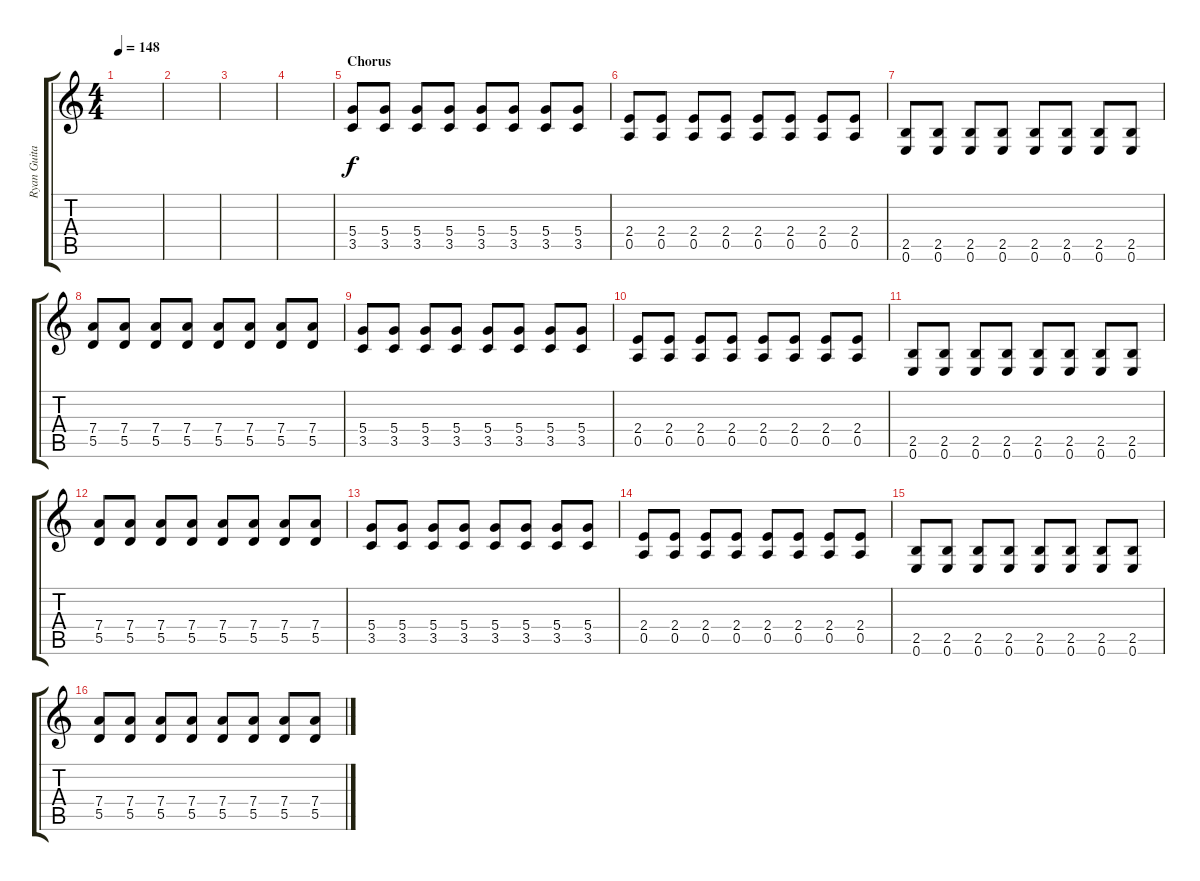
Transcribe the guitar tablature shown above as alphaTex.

\track ("Ryan Guitar" "Ryan Guita") {instrument distortionguitar}
\staff {score tabs}
\tuning (E4 B3 G3 D3 A2 E2) {hide}
\ts (4 4)
\tempo 148
\clef g2
\ks c
|
|
|
|
\section ("" "Chorus")
(5.4 3.5).8 (5.4 3.5).8 (5.4 3.5).8 (5.4 3.5).8 (5.4 3.5).8 (5.4 3.5).8 (5.4 3.5).8 (5.4 3.5).8 |
(2.4 0.5).8 (2.4 0.5).8 (2.4 0.5).8 (2.4 0.5).8 (2.4 0.5).8 (2.4 0.5).8 (2.4 0.5).8 (2.4 0.5).8 |
(2.5 0.6).8 (2.5 0.6).8 (2.5 0.6).8 (2.5 0.6).8 (2.5 0.6).8 (2.5 0.6).8 (2.5 0.6).8 (2.5 0.6).8 |
(7.4 5.5).8 (7.4 5.5).8 (7.4 5.5).8 (7.4 5.5).8 (7.4 5.5).8 (7.4 5.5).8 (7.4 5.5).8 (7.4 5.5).8 |
(5.4 3.5).8 (5.4 3.5).8 (5.4 3.5).8 (5.4 3.5).8 (5.4 3.5).8 (5.4 3.5).8 (5.4 3.5).8 (5.4 3.5).8 |
(2.4 0.5).8 (2.4 0.5).8 (2.4 0.5).8 (2.4 0.5).8 (2.4 0.5).8 (2.4 0.5).8 (2.4 0.5).8 (2.4 0.5).8 |
(2.5 0.6).8 (2.5 0.6).8 (2.5 0.6).8 (2.5 0.6).8 (2.5 0.6).8 (2.5 0.6).8 (2.5 0.6).8 (2.5 0.6).8 |
(7.4 5.5).8 (7.4 5.5).8 (7.4 5.5).8 (7.4 5.5).8 (7.4 5.5).8 (7.4 5.5).8 (7.4 5.5).8 (7.4 5.5).8 |
(5.4 3.5).8 (5.4 3.5).8 (5.4 3.5).8 (5.4 3.5).8 (5.4 3.5).8 (5.4 3.5).8 (5.4 3.5).8 (5.4 3.5).8 |
(2.4 0.5).8 (2.4 0.5).8 (2.4 0.5).8 (2.4 0.5).8 (2.4 0.5).8 (2.4 0.5).8 (2.4 0.5).8 (2.4 0.5).8 |
(2.5 0.6).8 (2.5 0.6).8 (2.5 0.6).8 (2.5 0.6).8 (2.5 0.6).8 (2.5 0.6).8 (2.5 0.6).8 (2.5 0.6).8 |
(7.4 5.5).8 (7.4 5.5).8 (7.4 5.5).8 (7.4 5.5).8 (7.4 5.5).8 (7.4 5.5).8 (7.4 5.5).8 (7.4 5.5).8
